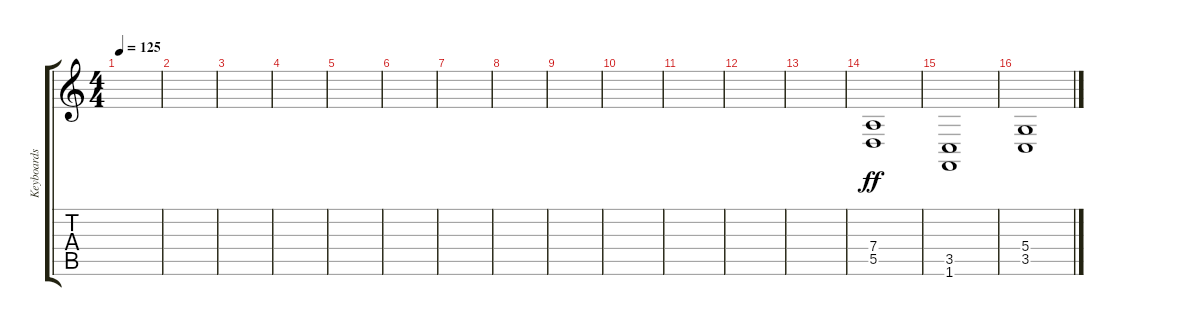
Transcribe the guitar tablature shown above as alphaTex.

\track ("Keyboards" "Keyboards") {instrument reedorgan}
\staff {score tabs}
\tuning (E4 B3 G3 D3 A2 E2) {hide}
\ts (4 4)
\tempo 125
\clef g2
\ks c
|
|
|
|
|
|
|
|
|
|
|
|
|
(7.4 5.5).1{dy ff instrument tremolostrings} |
(3.5 1.6).1 |
(5.4 3.5).1
